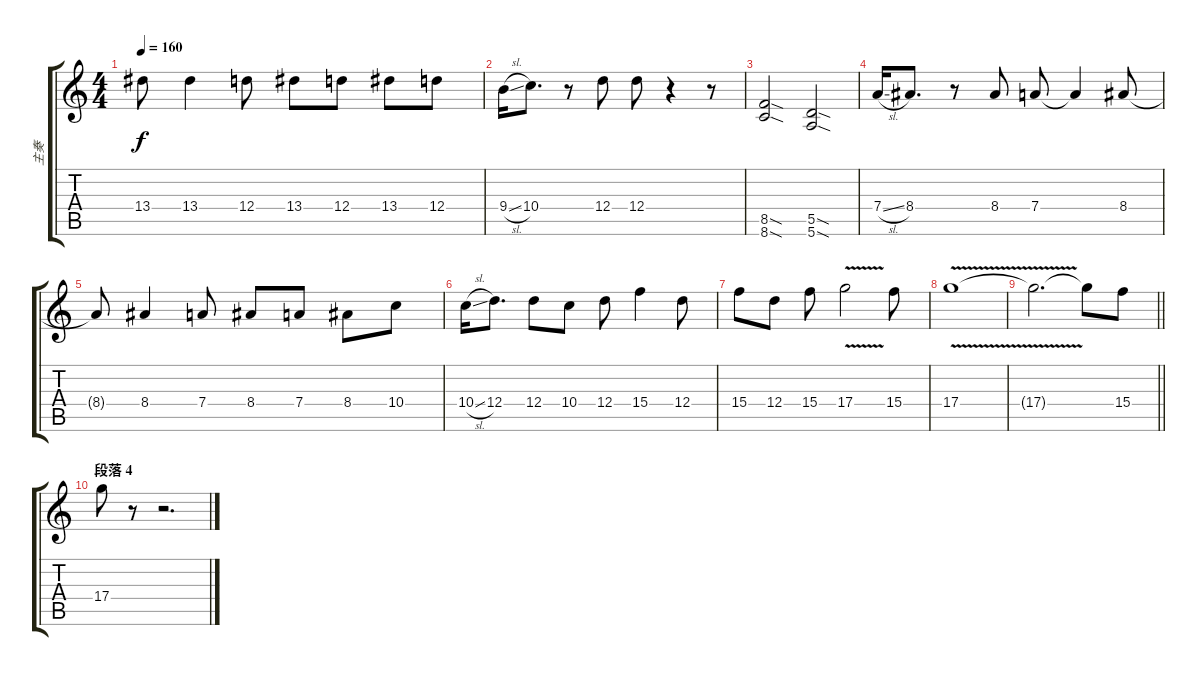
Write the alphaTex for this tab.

\track ("主奏" "主奏") {instrument overdrivenguitar}
\staff {score tabs}
\tuning (E4 B3 G3 D3 A2 E2) {hide}
\ts (4 4)
\tempo 160
\clef g2
\ks c
13.4{t}.8{dy f} 13.4.4 12.4.8 13.4.8 12.4.8 13.4.8 12.4.8 |
9.4{sl}.16 10.4.8{d} r.8 12.4.8 12.4.8 r.4 r.8 |
(8.5{sod} 8.6{sod}).2 (5.5{sod} 5.6{sod}).2 |
7.4{sl}.16 8.4.8{d} r.8 8.4.8 7.4.8 7.4{t}.4 8.4.8 |
8.4{t}.8 8.4.4 7.4.8 8.4.8 7.4.8 8.4.8 10.4.8 |
10.4{sl}.16 12.4.8{d} 12.4.8 10.4.8 12.4.8 15.4.4 12.4.8 |
15.4.8 12.4.8 15.4.8 17.4{v}.2 15.4.8 |
17.4{v}.1 |
\barLineRight lightlight
17.4{t}.2{d} 17.4{t}.8 15.4.8 |
\section ("" "段落 4")
17.4.8 r.8 r.2{d}
